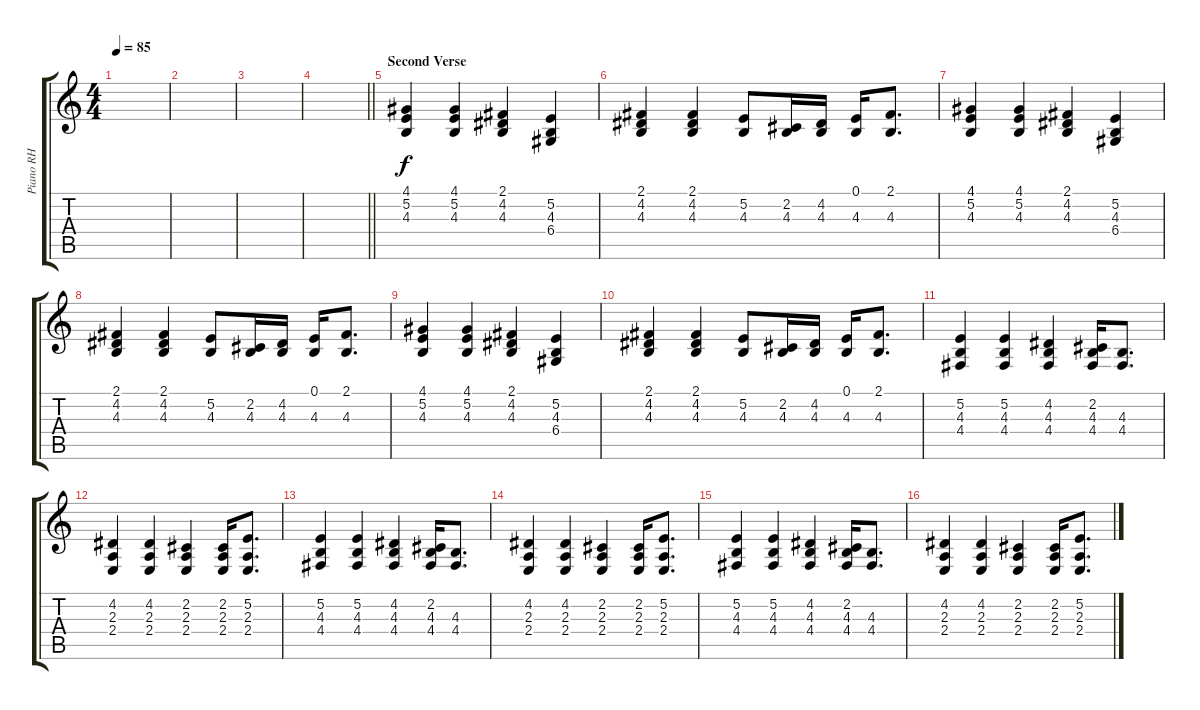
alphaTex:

\track ("Piano RH" "Piano RH") {instrument brightacousticpiano}
\staff {score tabs}
\tuning (E4 B3 G3 D3 A2 E2) {hide}
\ts (4 4)
\tempo 85
\clef g2
\ks c
|
|
|
\barLineRight lightlight
|
\section ("" "Second Verse")
(4.1 5.2 4.3).4 (4.1 5.2 4.3).4 (2.1 4.2 4.3).4 (5.2 4.3 6.4).4 |
(2.1 4.2 4.3).4 (2.1 4.2 4.3).4 (5.2 4.3).8 (2.2 4.3).16 (4.2 4.3).16 (0.1 4.3).16 (2.1 4.3).8{d} |
(4.1 5.2 4.3).4 (4.1 5.2 4.3).4 (2.1 4.2 4.3).4 (5.2 4.3 6.4).4 |
(2.1 4.2 4.3).4 (2.1 4.2 4.3).4 (5.2 4.3).8 (2.2 4.3).16 (4.2 4.3).16 (0.1 4.3).16 (2.1 4.3).8{d} |
(4.1 5.2 4.3).4 (4.1 5.2 4.3).4 (2.1 4.2 4.3).4 (5.2 4.3 6.4).4 |
(2.1 4.2 4.3).4 (2.1 4.2 4.3).4 (5.2 4.3).8 (2.2 4.3).16 (4.2 4.3).16 (0.1 4.3).16 (2.1 4.3).8{d} |
(5.2 4.3 4.4).4 (5.2 4.3 4.4).4 (4.2 4.3 4.4).4 (2.2 4.3 4.4).16 (4.3 4.4).8{d} |
(4.2 2.3 2.4).4 (4.2 2.3 2.4).4 (2.2 2.3 2.4).4 (2.2 2.3 2.4).16 (5.2 2.3 2.4).8{d} |
(5.2 4.3 4.4).4 (5.2 4.3 4.4).4 (4.2 4.3 4.4).4 (2.2 4.3 4.4).16 (4.3 4.4).8{d} |
(4.2 2.3 2.4).4 (4.2 2.3 2.4).4 (2.2 2.3 2.4).4 (2.2 2.3 2.4).16 (5.2 2.3 2.4).8{d} |
(5.2 4.3 4.4).4 (5.2 4.3 4.4).4 (4.2 4.3 4.4).4 (2.2 4.3 4.4).16 (4.3 4.4).8{d} |
(4.2 2.3 2.4).4 (4.2 2.3 2.4).4 (2.2 2.3 2.4).4 (2.2 2.3 2.4).16 (5.2 2.3 2.4).8{d}
